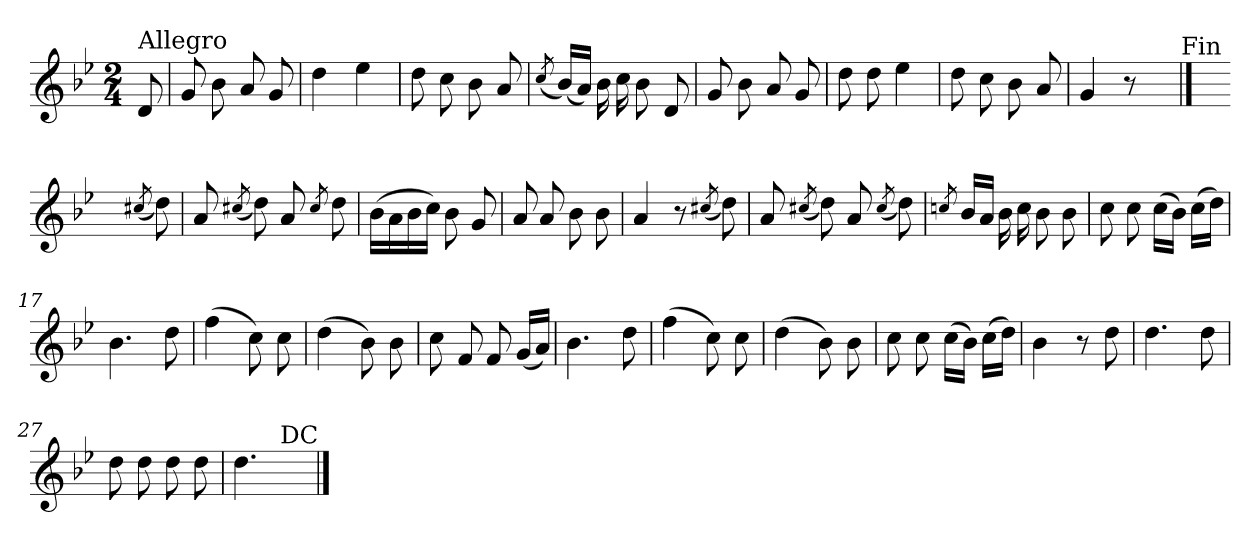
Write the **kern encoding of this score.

**kern
*part1
*staff1
*clefG2
*k[b-e-]
*g:
*M2/4
=
!LO:TX:a:t=Allegro
8d/
=1
8g/
8b-\
8a/
8g/
=2
4dd\
4ee-\
=3
8dd\
8cc\
8b-\
8a/
=4
(<8qcc/
(<16b-/LL)
16a/JJ)
16b-\
16cc\
8b-\
8d/
=5
8g/
8b-\
8a/
8g/
=6
8dd\
8dd\
4ee-\
=7
8dd\
8cc\
8b-\
8a/
!!LO:LB:g=z
=8
4g/
8r
8ryy
!LO:TX:a:t=Fin
==9
4.ryy
(<8qcc#X/
8dd\)
=10
8a/
(<8qcc#X/
8dd\)
8a/
8qcc#/
8dd\
=11
(>16b-\LL
16a\
16b-\
16cc\JJ)
8b-\
8g/
=12
8a/
8a/
8b-\
8b-\
=13
4a/
8r
(<8qcc#X/
8dd\)
=14
8a/
(<8qcc#X/
8dd\)
8a/
(<8qcc#/
8dd\)
!!LO:LB:g=z
=15
8qccn/
16b-/LL
16a/JJ
16b-\
16cc\
8b-\
8b-\
=16
8cc\
8cc\
(>16cc\LL
16b-\JJ)
(>16cc\LL
16dd\JJ)
=17
4.b-\
8dd\
=18
(>4ff\
8cc\)
8cc\
=19
(>4dd\
8b-\)
8b-\
=20
8cc\
8f/
8f/
(<16g/LL
16a/JJ)
=21
4.b-\
8dd\
=22
(>4ff\
8cc\)
8cc\
=23
(>4dd\
8b-\)
8b-\
!!LO:LB:g=z
=24
8cc\
8cc\
(>16cc\LL
16b-\JJ)
(>16cc\LL
16dd\JJ)
=25
4b-\
8r
8dd\
=26
4.dd\
8dd\
=27
8dd\
8dd\
8dd\
8dd\
=28
4.dd\
8ryy
!LO:TX:a:t=DC
==
*-
